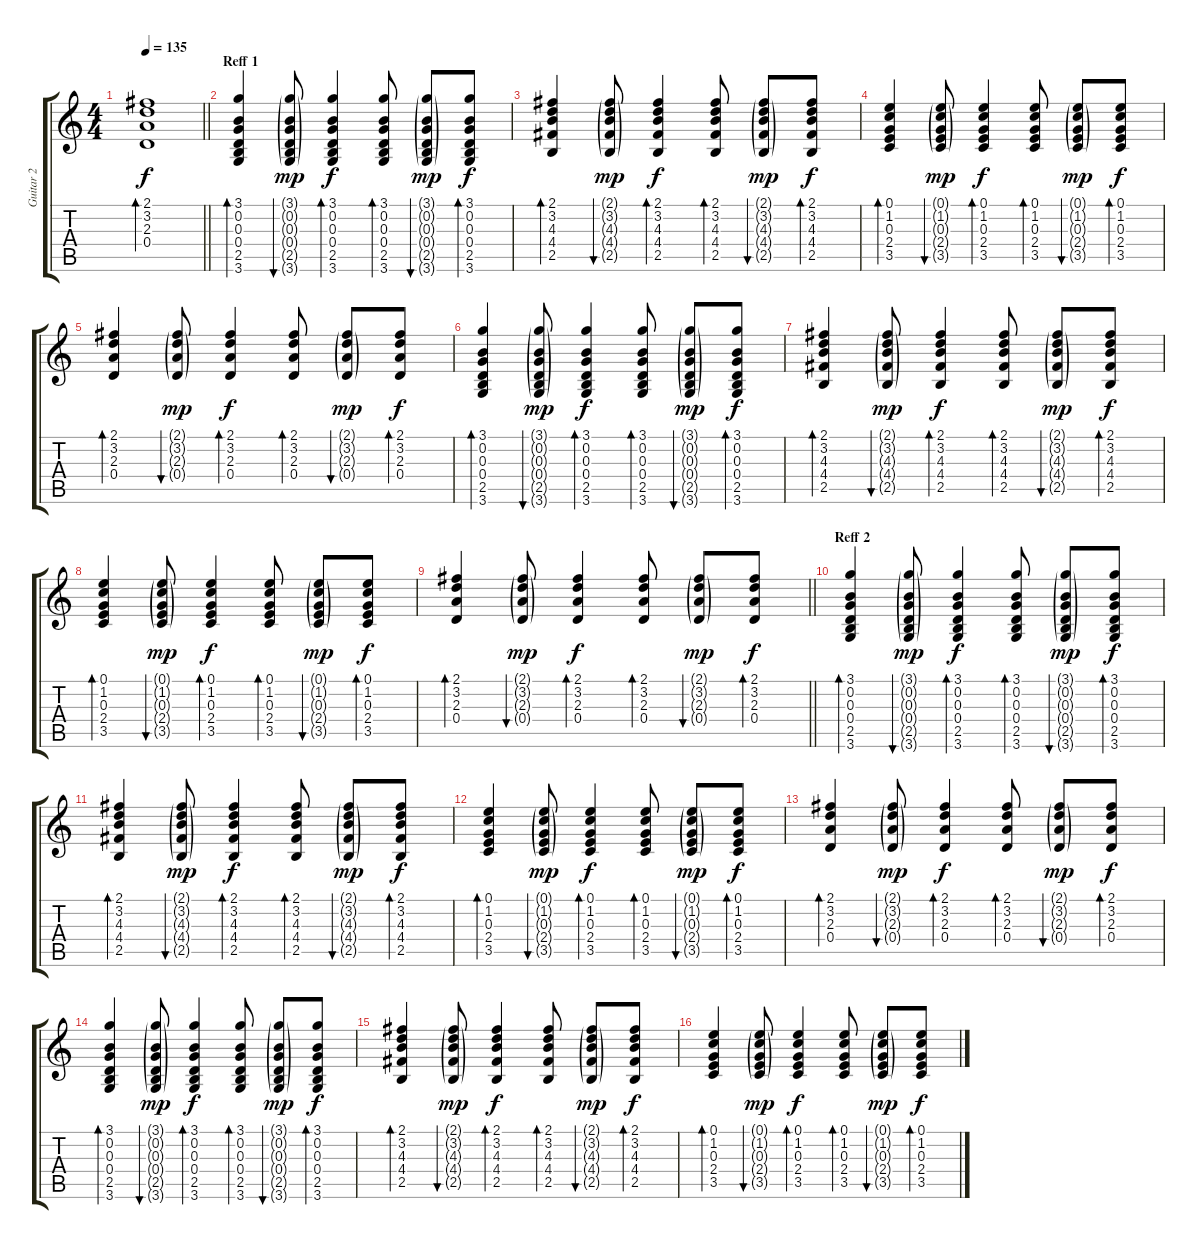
\track ("Guitar 2" "Guitar 2") {instrument acousticguitarsteel}
\staff {score tabs}
\tuning (E4 B3 G3 D3 A2 E2) {hide}
\ts (4 4)
\tempo 135
\clef g2
\barLineRight lightlight
\ks c
(2.1 3.2 2.3 0.4).1{bd 30 dy f} |
\section ("" "Reff 1")
(3.1 0.2 0.3 0.4 2.5 3.6).4{bd 30 volume 6 balance 16} (3.1{g} 0.2{g} 0.3{g} 0.4{g} 2.5{g} 3.6{g}).8{bu 30 dy mp} (3.1 0.2 0.3 0.4 2.5 3.6).4{bd 30 dy f} (3.1 0.2 0.3 0.4 2.5 3.6).8{bd 30} (3.1{g} 0.2{g} 0.3{g} 0.4{g} 2.5{g} 3.6{g}).8{bu 30 dy mp} (3.1 0.2 0.3 0.4 2.5 3.6).8{bd 30 dy f} |
(2.1 3.2 4.3 4.4 2.5).4{bd 30} (2.1{g} 3.2{g} 4.3{g} 4.4{g} 2.5{g}).8{bu 30 dy mp} (2.1 3.2 4.3 4.4 2.5).4{bd 30 dy f} (2.1 3.2 4.3 4.4 2.5).8{bd 30} (2.1{g} 3.2{g} 4.3{g} 4.4{g} 2.5{g}).8{bu 30 dy mp} (2.1 3.2 4.3 4.4 2.5).8{bd 30 dy f} |
(0.1 1.2 0.3 2.4 3.5).4{bd 30} (0.1{g} 1.2{g} 0.3{g} 2.4{g} 3.5{g}).8{bu 30 dy mp} (0.1 1.2 0.3 2.4 3.5).4{bd 30 dy f} (0.1 1.2 0.3 2.4 3.5).8{bd 30} (0.1{g} 1.2{g} 0.3{g} 2.4{g} 3.5{g}).8{bu 30 dy mp} (0.1 1.2 0.3 2.4 3.5).8{bd 30 dy f} |
(2.1 3.2 2.3 0.4).4{bd 30} (2.1{g} 3.2{g} 2.3{g} 0.4{g}).8{bu 30 dy mp} (2.1 3.2 2.3 0.4).4{bd 30 dy f} (2.1 3.2 2.3 0.4).8{bd 30} (2.1{g} 3.2{g} 2.3{g} 0.4{g}).8{bu 30 dy mp} (2.1 3.2 2.3 0.4).8{bd 30 dy f} |
(3.1 0.2 0.3 0.4 2.5 3.6).4{bd 30} (3.1{g} 0.2{g} 0.3{g} 0.4{g} 2.5{g} 3.6{g}).8{bu 30 dy mp} (3.1 0.2 0.3 0.4 2.5 3.6).4{bd 30 dy f} (3.1 0.2 0.3 0.4 2.5 3.6).8{bd 30} (3.1{g} 0.2{g} 0.3{g} 0.4{g} 2.5{g} 3.6{g}).8{bu 30 dy mp} (3.1 0.2 0.3 0.4 2.5 3.6).8{bd 30 dy f} |
(2.1 3.2 4.3 4.4 2.5).4{bd 30} (2.1{g} 3.2{g} 4.3{g} 4.4{g} 2.5{g}).8{bu 30 dy mp} (2.1 3.2 4.3 4.4 2.5).4{bd 30 dy f} (2.1 3.2 4.3 4.4 2.5).8{bd 30} (2.1{g} 3.2{g} 4.3{g} 4.4{g} 2.5{g}).8{bu 30 dy mp} (2.1 3.2 4.3 4.4 2.5).8{bd 30 dy f} |
(0.1 1.2 0.3 2.4 3.5).4{bd 30} (0.1{g} 1.2{g} 0.3{g} 2.4{g} 3.5{g}).8{bu 30 dy mp} (0.1 1.2 0.3 2.4 3.5).4{bd 30 dy f} (0.1 1.2 0.3 2.4 3.5).8{bd 30} (0.1{g} 1.2{g} 0.3{g} 2.4{g} 3.5{g}).8{bu 30 dy mp} (0.1 1.2 0.3 2.4 3.5).8{bd 30 dy f} |
\barLineRight lightlight
(2.1 3.2 2.3 0.4).4{bd 30} (2.1{g} 3.2{g} 2.3{g} 0.4{g}).8{bu 30 dy mp} (2.1 3.2 2.3 0.4).4{bd 30 dy f} (2.1 3.2 2.3 0.4).8{bd 30} (2.1{g} 3.2{g} 2.3{g} 0.4{g}).8{bu 30 dy mp} (2.1 3.2 2.3 0.4).8{bd 30 dy f} |
\section ("" "Reff 2")
(3.1 0.2 0.3 0.4 2.5 3.6).4{bd 30} (3.1{g} 0.2{g} 0.3{g} 0.4{g} 2.5{g} 3.6{g}).8{bu 30 dy mp} (3.1 0.2 0.3 0.4 2.5 3.6).4{bd 30 dy f} (3.1 0.2 0.3 0.4 2.5 3.6).8{bd 30} (3.1{g} 0.2{g} 0.3{g} 0.4{g} 2.5{g} 3.6{g}).8{bu 30 dy mp} (3.1 0.2 0.3 0.4 2.5 3.6).8{bd 30 dy f} |
(2.1 3.2 4.3 4.4 2.5).4{bd 30} (2.1{g} 3.2{g} 4.3{g} 4.4{g} 2.5{g}).8{bu 30 dy mp} (2.1 3.2 4.3 4.4 2.5).4{bd 30 dy f} (2.1 3.2 4.3 4.4 2.5).8{bd 30} (2.1{g} 3.2{g} 4.3{g} 4.4{g} 2.5{g}).8{bu 30 dy mp} (2.1 3.2 4.3 4.4 2.5).8{bd 30 dy f} |
(0.1 1.2 0.3 2.4 3.5).4{bd 30} (0.1{g} 1.2{g} 0.3{g} 2.4{g} 3.5{g}).8{bu 30 dy mp} (0.1 1.2 0.3 2.4 3.5).4{bd 30 dy f} (0.1 1.2 0.3 2.4 3.5).8{bd 30} (0.1{g} 1.2{g} 0.3{g} 2.4{g} 3.5{g}).8{bu 30 dy mp} (0.1 1.2 0.3 2.4 3.5).8{bd 30 dy f} |
(2.1 3.2 2.3 0.4).4{bd 30} (2.1{g} 3.2{g} 2.3{g} 0.4{g}).8{bu 30 dy mp} (2.1 3.2 2.3 0.4).4{bd 30 dy f} (2.1 3.2 2.3 0.4).8{bd 30} (2.1{g} 3.2{g} 2.3{g} 0.4{g}).8{bu 30 dy mp} (2.1 3.2 2.3 0.4).8{bd 30 dy f} |
(3.1 0.2 0.3 0.4 2.5 3.6).4{bd 30} (3.1{g} 0.2{g} 0.3{g} 0.4{g} 2.5{g} 3.6{g}).8{bu 30 dy mp} (3.1 0.2 0.3 0.4 2.5 3.6).4{bd 30 dy f} (3.1 0.2 0.3 0.4 2.5 3.6).8{bd 30} (3.1{g} 0.2{g} 0.3{g} 0.4{g} 2.5{g} 3.6{g}).8{bu 30 dy mp} (3.1 0.2 0.3 0.4 2.5 3.6).8{bd 30 dy f} |
(2.1 3.2 4.3 4.4 2.5).4{bd 30} (2.1{g} 3.2{g} 4.3{g} 4.4{g} 2.5{g}).8{bu 30 dy mp} (2.1 3.2 4.3 4.4 2.5).4{bd 30 dy f} (2.1 3.2 4.3 4.4 2.5).8{bd 30} (2.1{g} 3.2{g} 4.3{g} 4.4{g} 2.5{g}).8{bu 30 dy mp} (2.1 3.2 4.3 4.4 2.5).8{bd 30 dy f} |
(0.1 1.2 0.3 2.4 3.5).4{bd 30} (0.1{g} 1.2{g} 0.3{g} 2.4{g} 3.5{g}).8{bu 30 dy mp} (0.1 1.2 0.3 2.4 3.5).4{bd 30 dy f} (0.1 1.2 0.3 2.4 3.5).8{bd 30} (0.1{g} 1.2{g} 0.3{g} 2.4{g} 3.5{g}).8{bu 30 dy mp} (0.1 1.2 0.3 2.4 3.5).8{bd 30 dy f}
